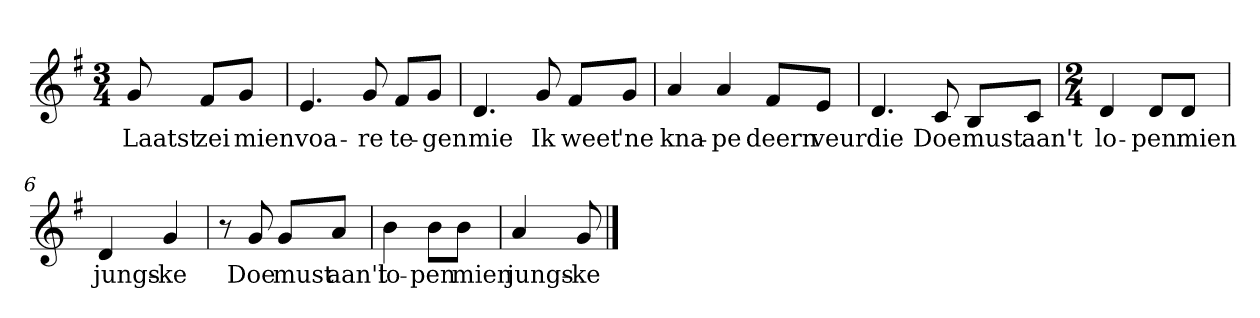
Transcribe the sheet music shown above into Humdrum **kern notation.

**kern	**text
*part1	*part1
*staff1	*staff1
*clefG2	*
*k[f#]	*
*G:	*
*M3/4	*
*MM120	*
=	=
8g	Laatst
8f#/L	zei
8g/J	mien
=1	=1
4.e	voa-
8g	-re
8f#/L	te-
8g/J	-gen
=2	=2
4.d	mie
8g	Ik
8f#/L	weet
8g/J	'ne
=3	=3
4a	kna-
4a	-pe
8f#/L	deern
8e/J	veur
=4	=4
4.d	die
8c	Doe
8B/L	must
8c/J	aan't
=5	=5
*M2/4	*
4d	lo-
8d/L	-pen
8d/J	mien
=6	=6
4d	jungs-
4g	-ke
=7	=7
8r	.
8g	Doe
8g/L	must
8a/J	aan't
=8	=8
4b	lo-
8b\L	-pen
8b\J	mien
=9	=9
4a	jungs-
8g	-ke
==	==
*-	*-
